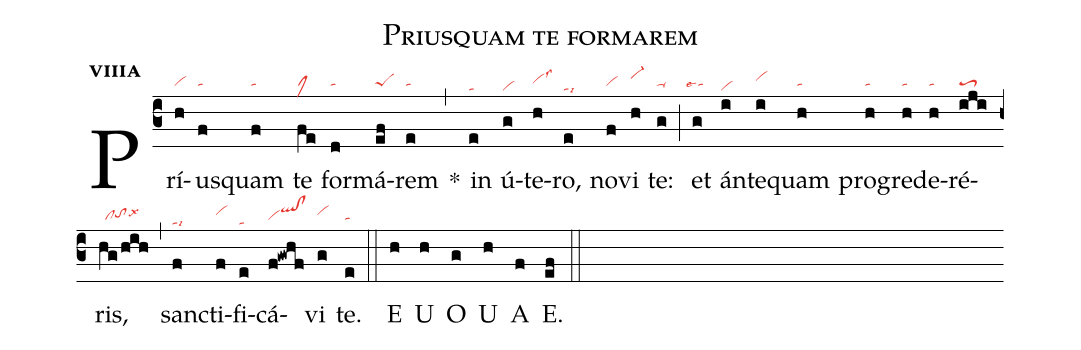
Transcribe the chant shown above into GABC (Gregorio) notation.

name:Priusquam te formarem;
office-part:an;
mode:8a;
nabc-lines:1;
%%
initial-style: 1;
name: Priusquam te formarem ;
mode:8;
office-part: Antiphona;
annotation: Ant.;
annotation: viii a;
nabc-lines:1;
%%
(c3) Prí(h|vi)us(f|ta)quam(f|ta) te(fe|clM) for(d|ta)má(ef|peS)rem(e|ta) <sp>*</sp>(,) in(e|tahd) ú(g|vihd)te(h|vihglss3)ro,(e|tahdlsi9) no(f|vi)vi(h|vi-hi) te:(g|ta-) (;) et(g|``talse4) án(i|vihd)te(i|vihh)quam(h|ta) pro(h|ta)gre(h|ta)de(h|ta)ré(iji|toS3)ris,(hg/hih|//cltohglsx6) (,) sanc(f|tahdlsi6)ti(f|vihh)fi(e|tahd)cá(f!gwhf|viqlhi!clhi)vi(g|vihh) te.(e|ta) (::)
<eu>E(h) U(h) O(g) U(h) A(f) E.(ef) </eu>(::)
